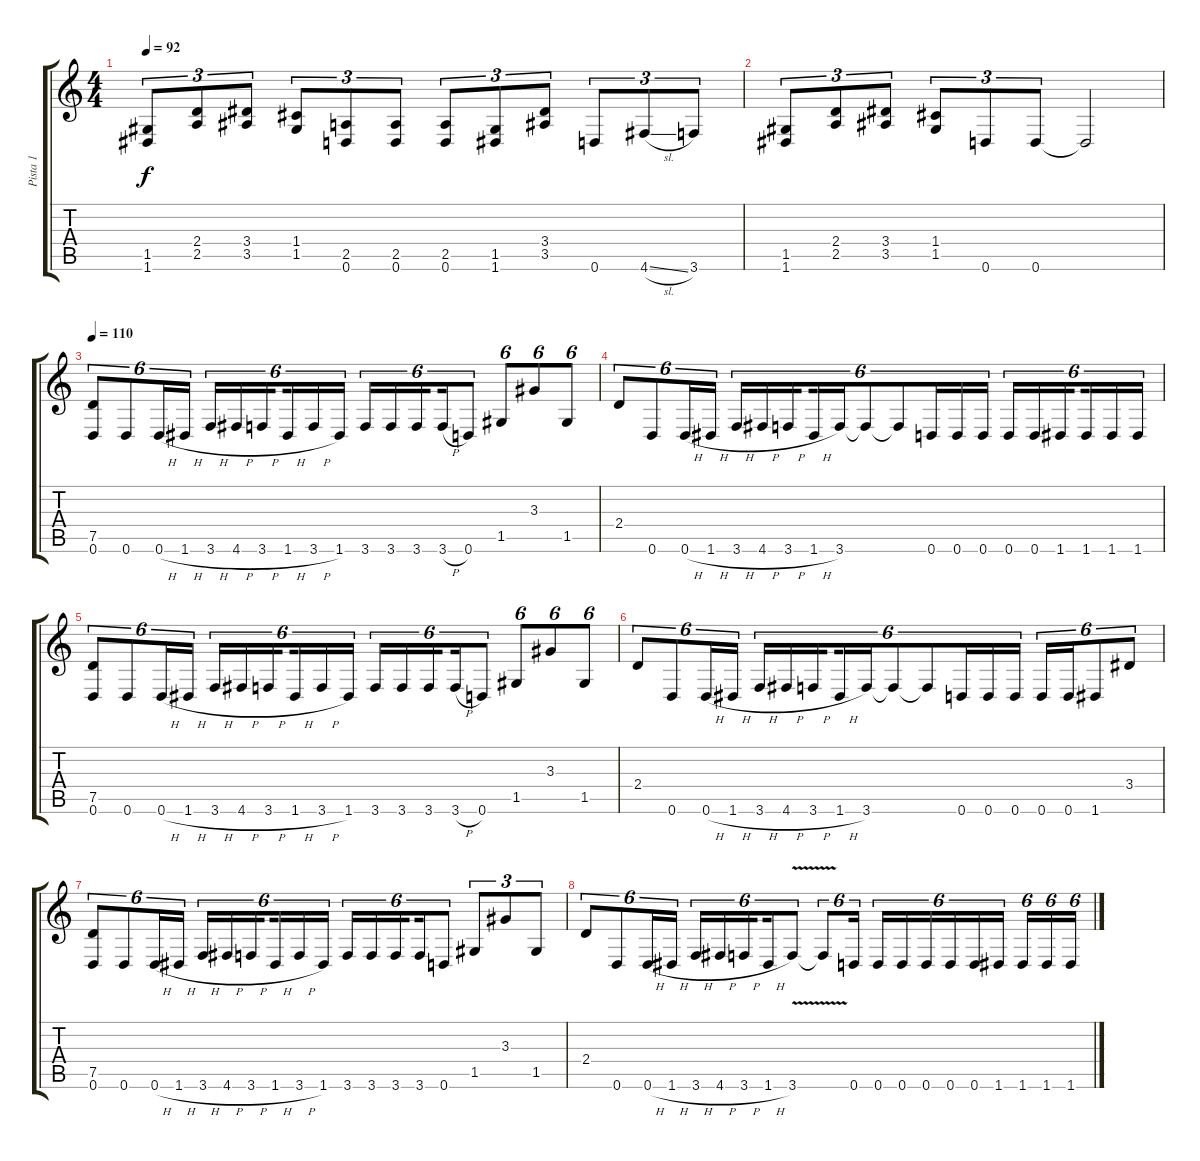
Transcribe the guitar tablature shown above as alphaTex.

\track ("Pista 1" "Pista 1") {instrument distortionguitar}
\staff {score tabs}
\tuning (D4 A3 F3 C3 G2 D2) {hide}
\ts (4 4)
\tempo 92
\clef g2
\ks c
(1.5 1.6).8{tu (3 2) dy f} (2.4 2.5).8{tu (3 2)} (3.4 3.5).8{tu (3 2)} (1.4 1.5).8{tu (3 2)} (2.5 0.6).8{tu (3 2)} (2.5 0.6).8{tu (3 2)} (2.5 0.6).8{tu (3 2)} (1.5 1.6).8{tu (3 2)} (3.4 3.5).8{tu (3 2)} 0.6.8{tu (3 2)} 4.6{sl}.8{tu (3 2)} 3.6.8{tu (3 2)} |
(1.5 1.6).8{tu (3 2)} (2.4 2.5).8{tu (3 2)} (3.4 3.5).8{tu (3 2)} (1.4 1.5).8{tu (3 2)} 0.6.8{tu (3 2)} 0.6.8{tu (3 2)} 0.6{t}.2 |
\tempo 110
(7.5 0.6).8{tu (6 4)} 0.6.8{tu (6 4)} 0.6{h}.16{tu (6 4)} 1.6{h}.16{tu (6 4)} 3.6{h}.16{tu (6 4)} 4.6{h}.16{tu (6 4)} 3.6{h}.16{tu (6 4) beam splitsecondary} 1.6{h}.16{tu (6 4)} 3.6{h}.16{tu (6 4)} 1.6.16{tu (6 4)} 3.6.16{tu (6 4)} 3.6.16{tu (6 4)} 3.6.16{tu (6 4) beam splitsecondary} 3.6{h}.16{tu (6 4)} 0.6.8{tu (6 4)} 1.5.8{tu (6 4)} 3.3.8{tu (6 4)} 1.5.8{tu (6 4)} |
2.4.8{tu (6 4)} 0.6.8{tu (6 4)} 0.6{h}.16{tu (6 4)} 1.6{h}.16{tu (6 4)} 3.6{h}.16{tu (6 4)} 4.6{h}.16{tu (6 4)} 3.6{h}.16{tu (6 4) beam splitsecondary} 1.6{h}.16{tu (6 4)} 3.6.16{tu (6 4)} 3.6{t}.8{tu (6 4)} 3.6{t}.8{tu (6 4)} 0.6.16{tu (6 4)} 0.6.16{tu (6 4)} 0.6.16{tu (6 4)} 0.6.16{tu (6 4)} 0.6.16{tu (6 4)} 1.6.16{tu (6 4) beam splitsecondary} 1.6.16{tu (6 4)} 1.6.16{tu (6 4)} 1.6.16{tu (6 4)} |
(7.5 0.6).8{tu (6 4)} 0.6.8{tu (6 4)} 0.6{h}.16{tu (6 4)} 1.6{h}.16{tu (6 4)} 3.6{h}.16{tu (6 4)} 4.6{h}.16{tu (6 4)} 3.6{h}.16{tu (6 4) beam splitsecondary} 1.6{h}.16{tu (6 4)} 3.6{h}.16{tu (6 4)} 1.6.16{tu (6 4)} 3.6.16{tu (6 4)} 3.6.16{tu (6 4)} 3.6.16{tu (6 4) beam splitsecondary} 3.6{h}.16{tu (6 4)} 0.6.8{tu (6 4)} 1.5.8{tu (6 4)} 3.3.8{tu (6 4)} 1.5.8{tu (6 4)} |
2.4.8{tu (6 4)} 0.6.8{tu (6 4)} 0.6{h}.16{tu (6 4)} 1.6{h}.16{tu (6 4)} 3.6{h}.16{tu (6 4)} 4.6{h}.16{tu (6 4)} 3.6{h}.16{tu (6 4) beam splitsecondary} 1.6{h}.16{tu (6 4)} 3.6.16{tu (6 4)} 3.6{t}.8{tu (6 4)} 3.6{t}.8{tu (6 4)} 0.6.16{tu (6 4)} 0.6.16{tu (6 4)} 0.6.16{tu (6 4)} 0.6.16{tu (6 4)} 0.6.16{tu (6 4)} 1.6.8{tu (6 4)} 3.4.8{tu (6 4)} |
(7.5 0.6).8{tu (6 4)} 0.6.8{tu (6 4)} 0.6{h}.16{tu (6 4)} 1.6{h}.16{tu (6 4)} 3.6{h}.16{tu (6 4)} 4.6{h}.16{tu (6 4)} 3.6{h}.16{tu (6 4) beam splitsecondary} 1.6{h}.16{tu (6 4)} 3.6{h}.16{tu (6 4)} 1.6.16{tu (6 4)} 3.6.16{tu (6 4)} 3.6.16{tu (6 4)} 3.6.16{tu (6 4) beam splitsecondary} 3.6.16{tu (6 4)} 0.6.8{tu (6 4)} 1.5.8{tu (3 2)} 3.3.8{tu (3 2)} 1.5.8{tu (3 2)} |
2.4.8{tu (6 4)} 0.6.8{tu (6 4)} 0.6{h}.16{tu (6 4)} 1.6{h}.16{tu (6 4)} 3.6{h}.16{tu (6 4)} 4.6{h}.16{tu (6 4)} 3.6{h}.16{tu (6 4) beam splitsecondary} 1.6{h}.16{tu (6 4)} 3.6{v}.8{tu (6 4)} 3.6{v t}.8{tu (6 4)} 0.6.16{tu (6 4) beam splitsecondary} 0.6.16{tu (6 4)} 0.6.16{tu (6 4)} 0.6.16{tu (6 4)} 0.6.16{tu (6 4)} 0.6.16{tu (6 4)} 1.6.16{tu (6 4) beam splitsecondary} 1.6.16{tu (6 4)} 1.6.16{tu (6 4)} 1.6.16{tu (6 4)}
